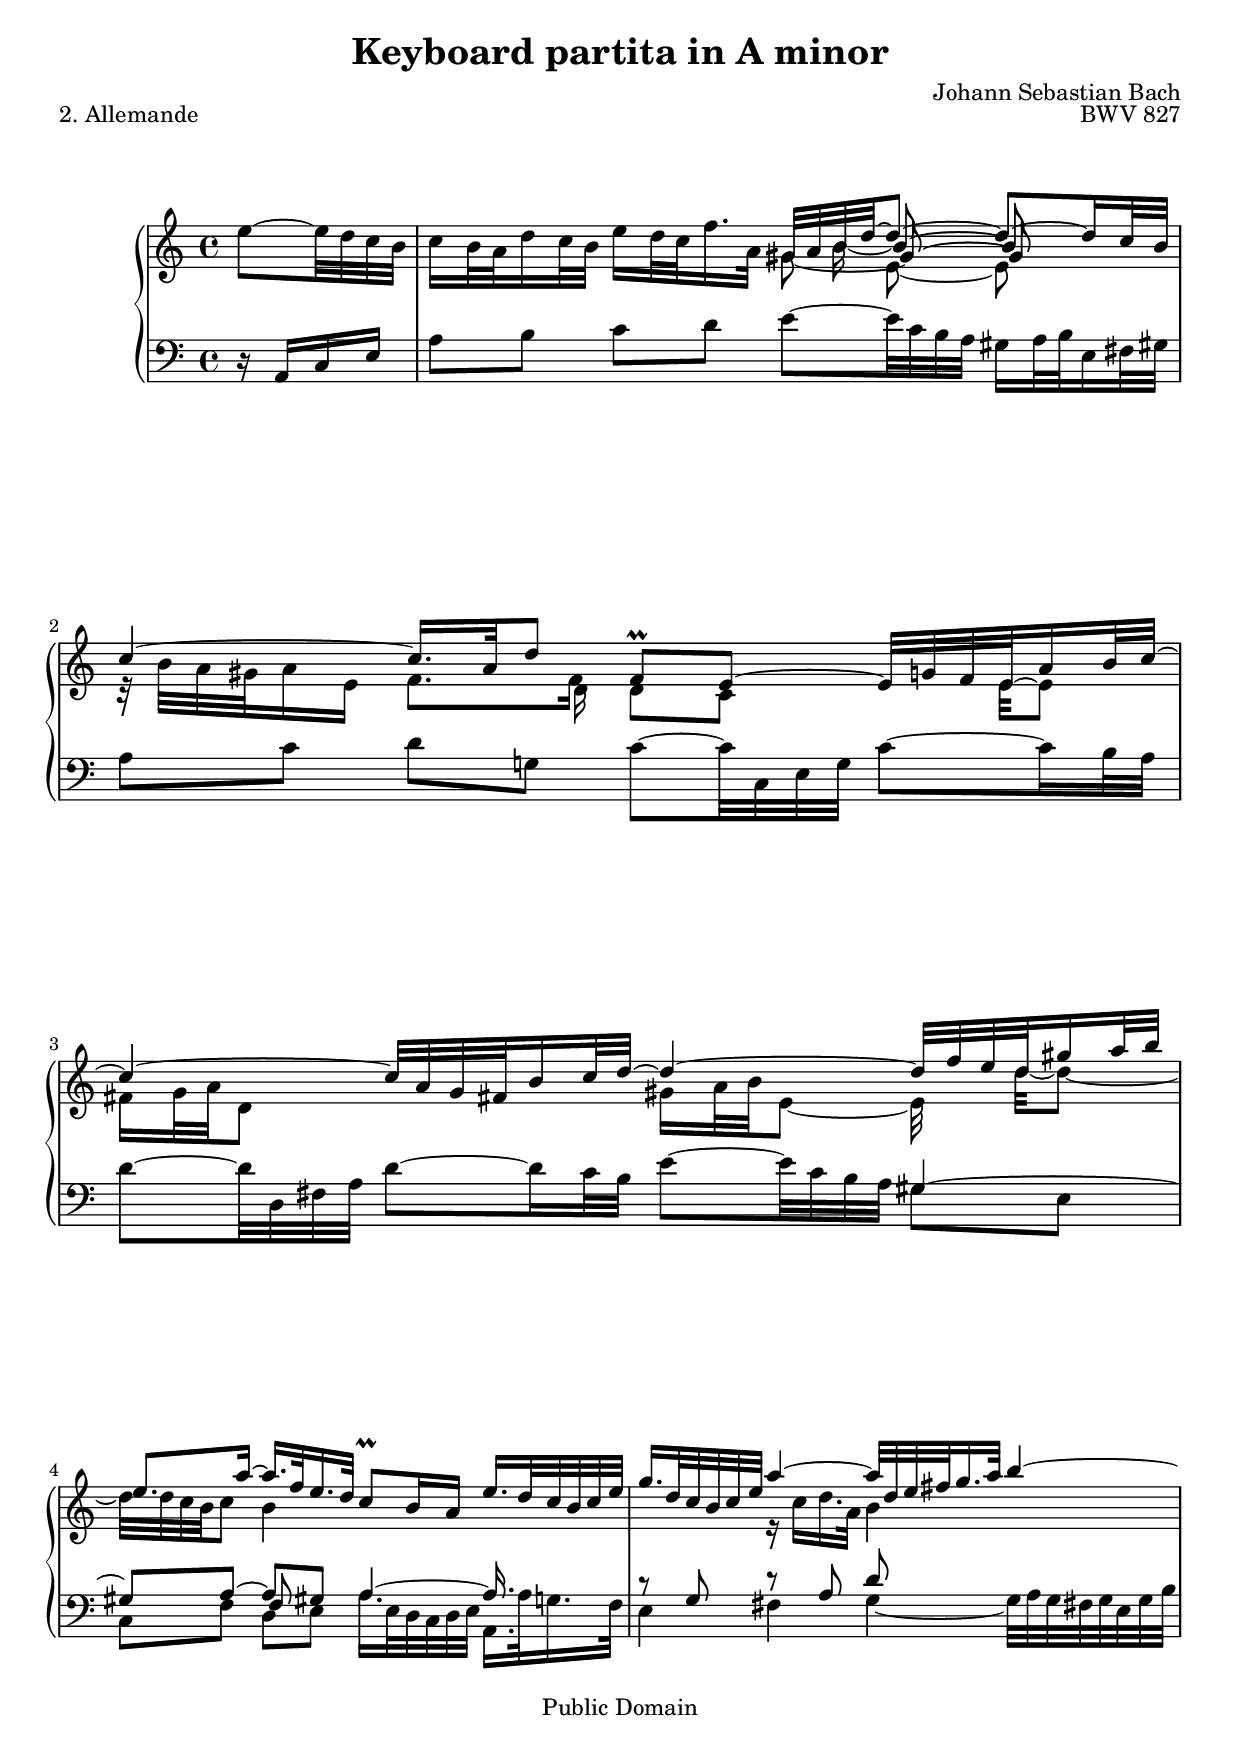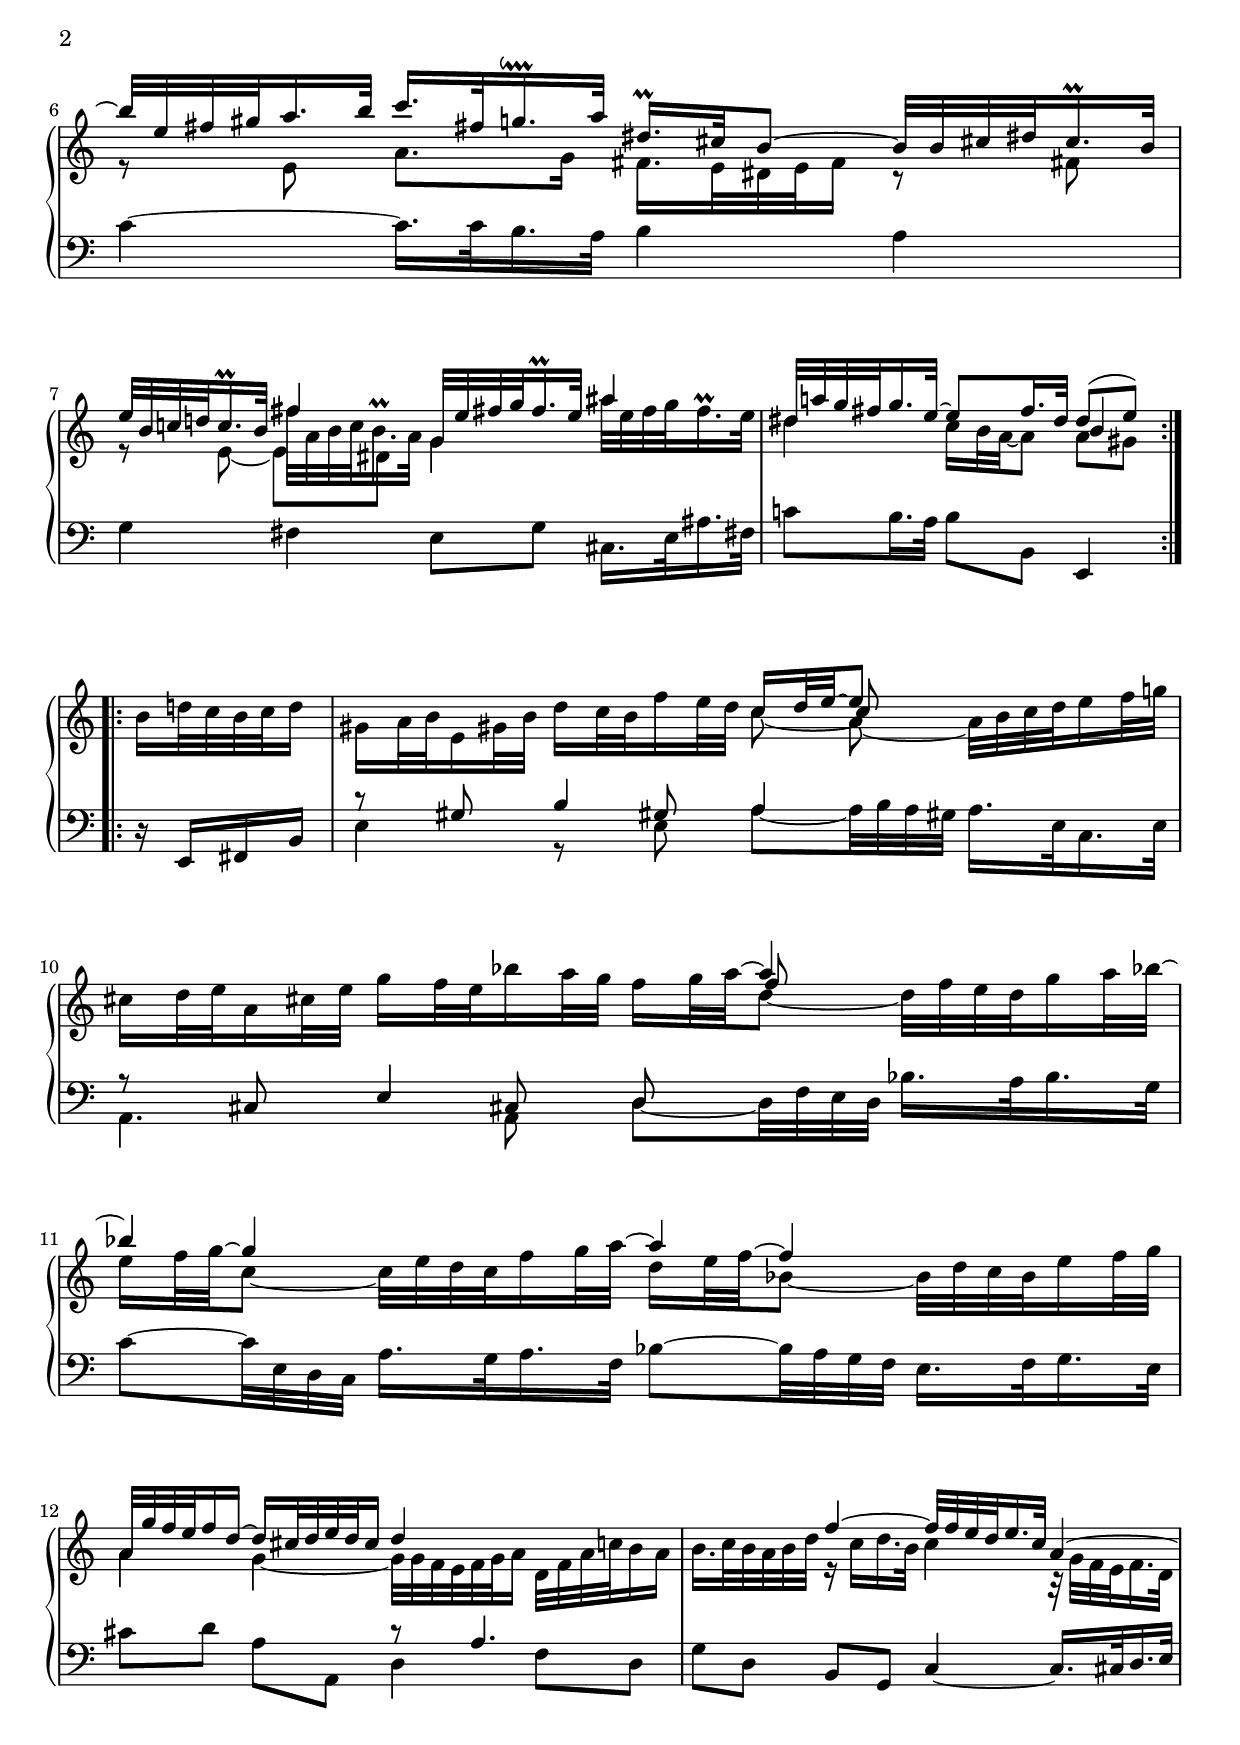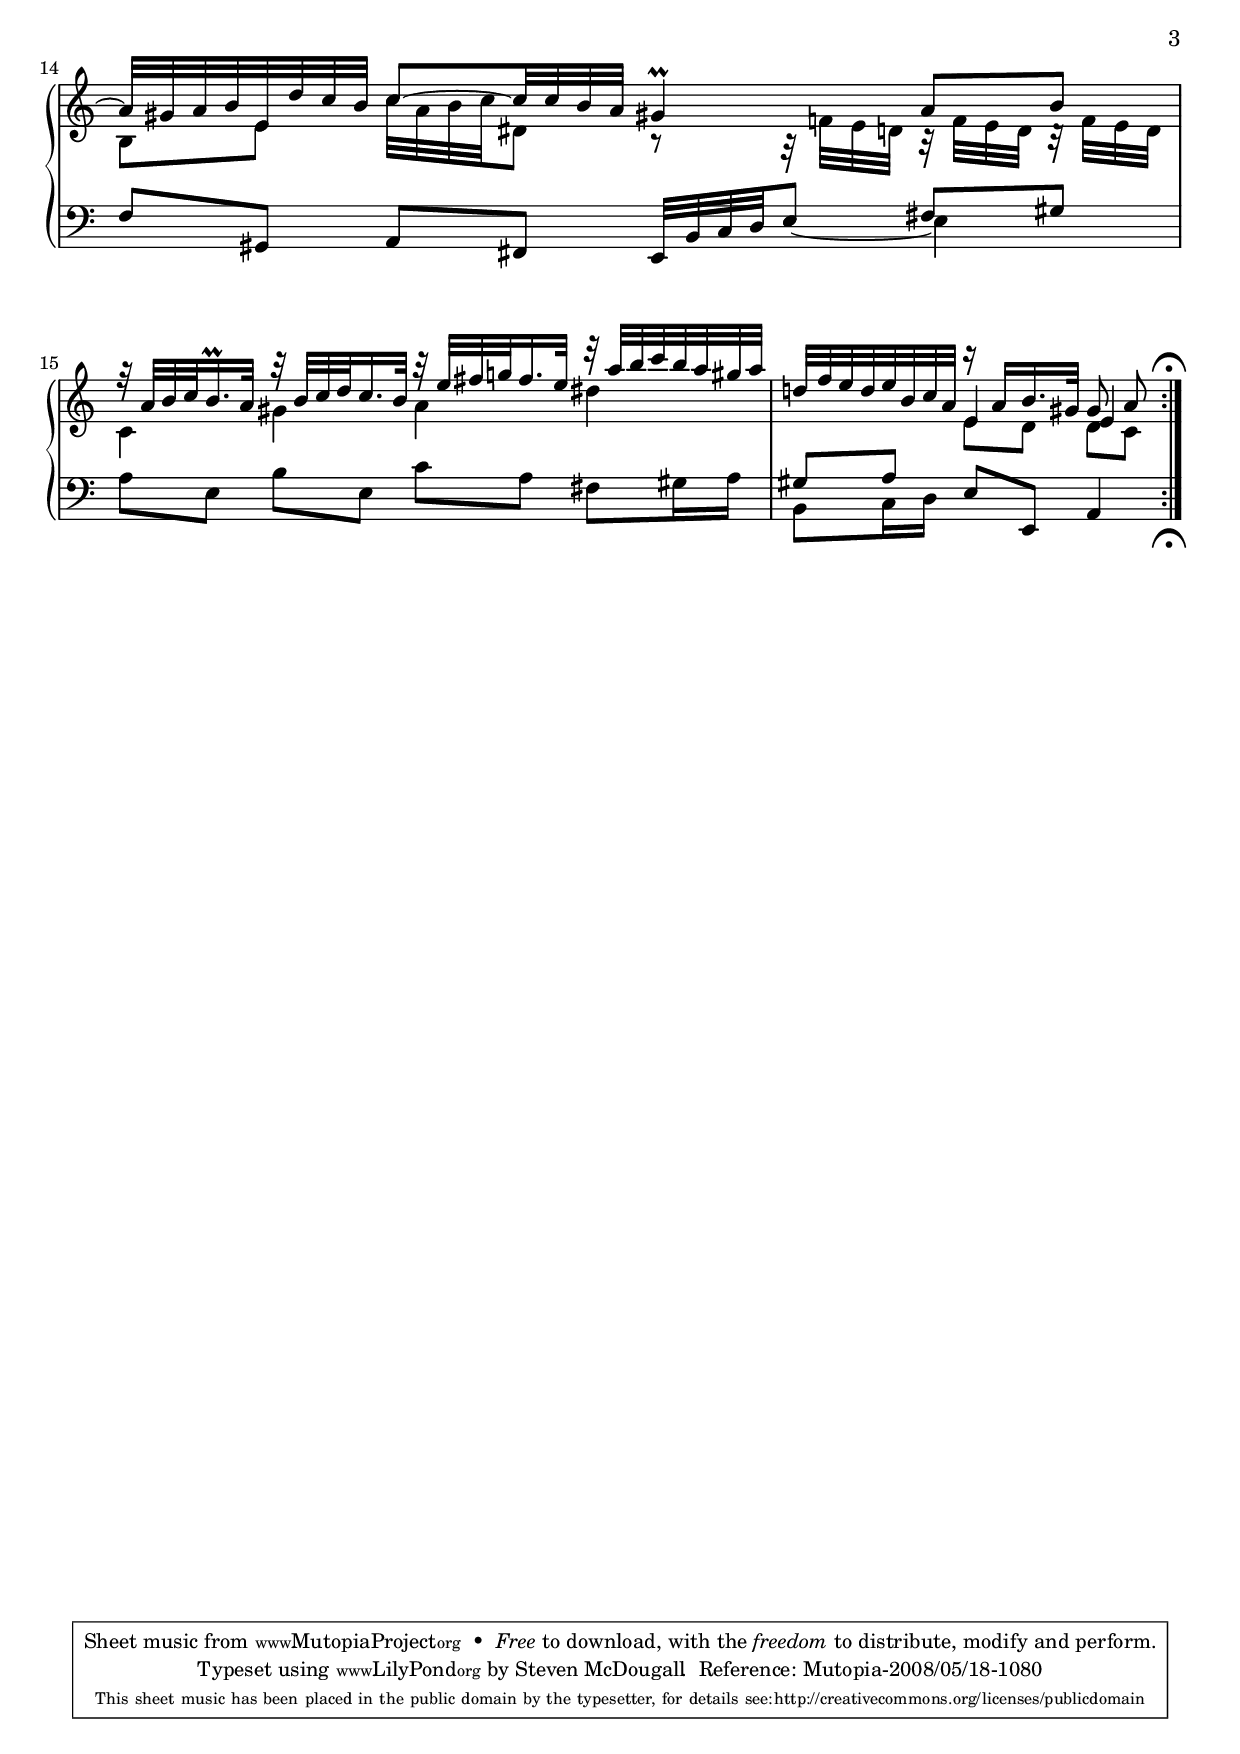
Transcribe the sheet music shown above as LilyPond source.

% This file prints Bach BWV 827, movement 2. Allemande

\version "2.10.33"

\header
{
  title    	    = "Keyboard partita in A minor"
  composer 	    = "Johann Sebastian Bach"
  opus     	    = "BWV 827"
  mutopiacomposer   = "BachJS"
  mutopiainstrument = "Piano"
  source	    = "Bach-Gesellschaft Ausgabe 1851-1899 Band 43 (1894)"
  sourceurl         = "http://imslp.org/wiki/Notebook_for_Anna_Magdalena_Bach_(Bach,_Johann_Sebastian)"
  sourceurltwo      = "http://world.std.com/~swmcd/steven/music/bach/Bach-AnnaMagdalena1725.pdf"
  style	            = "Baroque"
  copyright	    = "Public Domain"
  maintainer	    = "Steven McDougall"
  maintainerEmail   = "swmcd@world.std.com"
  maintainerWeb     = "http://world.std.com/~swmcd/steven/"
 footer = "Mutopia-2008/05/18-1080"
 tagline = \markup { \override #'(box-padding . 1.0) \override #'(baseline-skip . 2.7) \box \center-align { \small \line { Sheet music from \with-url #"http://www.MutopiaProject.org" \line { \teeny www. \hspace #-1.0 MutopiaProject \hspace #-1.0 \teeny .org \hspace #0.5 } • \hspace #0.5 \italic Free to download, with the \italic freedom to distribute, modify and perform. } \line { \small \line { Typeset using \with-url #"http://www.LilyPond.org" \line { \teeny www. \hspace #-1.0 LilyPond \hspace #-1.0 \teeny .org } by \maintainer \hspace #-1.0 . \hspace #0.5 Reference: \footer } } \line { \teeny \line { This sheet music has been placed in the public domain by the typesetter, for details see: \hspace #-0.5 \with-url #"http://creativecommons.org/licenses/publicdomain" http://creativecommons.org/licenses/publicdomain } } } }
}

% Acknowledgments
%
% Wolfgang Suppan <wsu@chello.at>

\include "english.ly"

% Beam Count function
bc = #(define-music-function (parser location left right) (integer? integer?)
#{
\set stemLeftBeamCount  = #$left
\set stemRightBeamCount = #$right   
#})

% force-hshift function
hs = #(define-music-function (parser location hshift) (number?)
#{
  \once \override NoteColumn #'force-hshift = #$hshift
#})

longStem = #(define-music-function (parser location length) (number?)
#{
  \once \override Stem #'length = #$length
#})

noStem = 
{ 
  \once \override Stem #'transparent = ##t 
  \once \override Stem #'length      = #12
}


upper = \relative c''
{
  \clef treble 
  \key a \minor

  \repeat volta 2
  {
    \partial 4 e8 ~ e32 d c b |

    % 1
    c16 b32 a d 16 c32 b e16 d32 c f16. a,32 

    << {                          \stemUp   \tieUp   gs32[ a b d         ~                           d 8] \noBeam ~ d 8 ~ d16 c32 b } 
       	 \new Voice { \voiceOne   \stemDown \tieDown s 16    b16 \noBeam ~ \stemUp \shiftOnn  \tieUp \override Stem #'length = #8
                                                                                                     b 8  \noBeam ~ b 8   s8        }

       	 \new Voice { \voiceThree \stemDown \tieDown gs 8        \noBeam ~ \stemUp \shiftOnnn \tieUp gs8  \noBeam ~ gs8   s8        } 
       	 \new Voice { \voiceTwo                      s  8                                            e 8  \noBeam ~ e 8   s8        } >>  |

    % 2
    << {            c'4 ~               c16. a32 d8      f, \prall e ~  e32[ g f e     a16 b32 c] ~ } \\
       {            r32 b[ a gs a16 e]  f8.         f16  d8        c    s4                          } \\
       { \voiceFour s4                  s8. \hs #.4 d16  s4             s16.     \tieUp e32 ~ e8           } >> |
                                                                                 % The source has e8. here, 
					      	                                 % but that's an abuse of notation 
                                                                                 % that LilyPond doesn't support. 
	 					                                      

% Without a line break here, measures 2 and 3 end up on the same line,
% and then the e32 ~ e8 tie in measure 2 gets squeezed down to nothing,
% and I couldn't find a good way to unsqueeze it.
\break

    % 3
    << { c'4 ~              c32[ a g fs! b16 c32 d] ~  d4 ~                d32[ f e d      gs16 a32 b] } \\
       { fs,16[ g32 a d,8]  s4                         gs16[ a32 b e,8] ~  e32  s16 d'32 ~ d8 ~        } >>  |
                                                                                    % The source has d8. here.  
                                                                                    %  cf. measure 2

    % 4
    << { e8.            a16 ~ a16.[ f32 e16. d32] } \\
       { d32[ d c b c8]       b4                  } >> \override Script #'padding = #2
                                                       c8 \prall b16 a e'16.[ \bc #2 #3 d32 \bc #3 #3 c b c e]   |

    % 5
    g16.[ \bc #2 #3 d32 \bc #3 #3 c b c e] << { a4 ~            a32[ d, e fs g16. a32] b4 ~ } \\
          				      { r16 c, d16. a32 b4                     s4   } >> |

% Without a page break here, the downprall in measure 6 gets pushed into the beams in measure 4.
% The score takes 3 pages either way.
\pageBreak

    % 6
    << { b'32[ e, fs gs a16. b32]   c16.[ fs,!32 g16. \downprall a32]  ds,16.[ \prall    cs32          b8] ~      b32[ b cs! ds! cs16. \prall b32] } \\
       { r8             e, \noBeam  a8.               g16              fs 16.[ \bc #2 #3 e32 \bc #3 #3 ds e fs16] r8             fs!               } >> |

    % 7
    << { e'32[ b c! d! c16. \prall b32]  fs'4                            g,32[ e' fs! g fs16. \prall e32]  as4                              } \\
       { s4                              \once \override Beam  #'positions = #'(-5 . -5)
          			         fs32[ a, b c b16. ^\prall a32]  g4                                as'32[ e fs g fs16. ^\prall e32] } \\
       { \voiceFour r8  e,8 \noBeam  ~   \once \override Beam  #'positions = #'(-7 . -7)  
          			         \hs #-1 e8   \hs #.3 ds         s4                                s4                               } >> |

    % 8
    << { ds'32[ a'! g fs g16. e32] ~  e8           fs16. ds32  ds8[( e ]) } \\
       { ds4                          c16[ b32 a ~ a8]         a 8[  gs]  } \\
       { s4                           s4                       b4         } >>
  }

  \repeat volta 2
  {
    \stemDown b16[ d!32 c b c d16] |

    % 9
    << { s4                        s4                    c 16 d32 e32  ~       e8   s4                     } \\
       { gs,16 a32 b e,16 gs!32 b  d16 c32 b f'16 e32 d  s 8                   a8 ~ a32[ b c d e16 f32 g!] } \\
       { \voiceFour s4             s4                    c,8 ~ \noBeam \stemUp c8   s4                     } >> |


    % 10
    << { s4                        s4                     s16 s32 \noStem a'32 ~ \longStem #8 a 8    s8         s16 s32 \noStem bf 32  ~ } \\
       { cs,16 d32 e a,16 cs!32 e  g16 f32 e bf'16 a32 g  f16 g32         a 32                d,8 ~  d32[ f e d g16 a32         bf!  ]   } \\
       { s4                        s4                     s8                                  f 8    s4                                  } >> |

    % 11
    << { bf4                           s8        s16 s32 \noStem a32 ~ a4                               s4                    } \\
       { e16[ f32         g     c,8] ~ c32 e d c f16 g32         a32   d,16[ e32         f32   bf,8] ~  bf32 d c bf e16 f32 g } \\
       { s16  s32 \noStem g32 ~ g 8    s4                              s 16  s32 \noStem f32 ~ f  8     s4                    } >> |

    % 12
    << { a,32[ g' f e f16 d] ~  d[ cs32 d e d cs16]  d4                   s4                 } \\
       { a4                     g4 ~                 g32[ g f e f g a16]  d,32[ f a c b16 a] } >> | 

    % 13
    << { s4                  f'4 ~             f32[ f e d e16. c32]  a4 ~                   } \\
       { b16.[ c32 b a b d]  r16 c16 d16. b32  c4                    r32 g32[ f e f16. d32] } >> | 

    % 14
    << { a'32[ gs a b e, d' c b]  \override Tie #'staff-position = #'1.5
                                  c  8[ ~     c  32 c b a]  gs!4 \prall              a8      b       } \\
       { b,8          e           c'32[ a b c ds, 8]        r8          r32 f!32 e d r f e d r f e d } >> |

    % 15
    << { r32 a'[ b c b16. \prall a32]  r32 b[ c d c16. b32]  r32 e[ fs g! fs16. e32]  r32 a[ b c b a gs a] } \\
       { c,,4                          gs'4                  a4                       ds4                  } >> |
     
    % 16
    << { d!32[ f e d e b c a]  r16 a b16. gs32  gs8 a  } \\
       { s4                    e8[   d]         d[  c] } \\
       { s4                    e4               e4     } >>
  }

  \override Score.RehearsalMark #'break-visibility = #begin-of-line-invisible
  \override Score.RehearsalMark #'extra-offset = #'( -0.6 . 0.0 )
  \mark \markup { \musicglyph #"scripts.ufermata" }
}

lower =
{
  \clef bass
  \key a \minor

  \repeat volta 2
  {
    \partial 4 r16 a,16 c e  				   		       	    	       |
    a8[ b]  c'[ d']  e'[ ~ e'32 c' b a]  gs16[ a32 b e16 fs32 gs!]	       	    	       | % 1
    a8[ c']  d'[ g!]  c'[ ~ c'32 c e g]  c'8 ~ c'16 b32 a      		       	    	       | % 2
    d'8[ ~ d'32 d fs a]  d'8 ~ d'16 c'32 b  e'8[ ~ e'32 c' b a]  << { gs4   ~ } \\
       							            { gs8 e   } >> 	       | % 3
    << { gs8[ a] ~  a[  gs]  \override Staff.NoteCollision #'merge-differently-dotted = ##t
			     a4  ~                                   a 16. s32 s8         } \\
       { c 8[ f]    d[  e ]  a16.[  % The source has a8. here, which is obviously wrong.
			           \bc #2 #3 e32 \bc #3 #3 d c d e]  a,16.[ a32 g16. f32] } \\
       { s4       f8 s8  s4                                      s4                       } >> | % 4
    << { r8 g r a d' s s4                  } \\
       { e4   fs  g ~  g32 a g fs! g e g b } >>                                	    	       | % 5
    c'4 ~ c'16.[ c'32 b16. a32] b4 a                                           	    	       | % 6
    g4  fs  e8[ g]  cs16.[ e32 as16. fs!32]                                    	    	       | % 7
    c'!8 b16. a32 b8 b, e,4
  }

  \repeat volta 2
  {
    % 8
    r16 e,16 fs, b, |

    % 9
    << { r8 gs  b4      a4                 } \\
       { e4     r8 e  8 a8[ ~ a32 b a gs!] } \\
       { s4     s8 gs!8 s4                 } >> a16.[ e32 c16. e32] |

    % 10
    << { r8   cs8 e4        d8    s8         } \\
       { a,4.        a , 8  d8[ ~ d32 f e d] } \\ 
       { s4       s8 cs ! 8 s4               } >> bf16.[ a32 bf16. g32] | 

    % 11
    c'8[ ~ c'32 e d c]  a16.[ g32 a16. f32]  bf8[ ~ bf32 a g f]  e16.[ f32 g16. e32] | 

    % 12
    cs'8[ d'] a[ a,] << { r8 a4.      } \\
		        { d4     f8 d } >> | 

    % 13
    g8[ d]  b,[ g,]  c4 ~  c16.[ cs32 d16. e32] |

    % 14
    << { f8[ gs,]  a,[ fs,]  e,32 b, c d e8 ~  fs8[ gs] } \\
       { s4        s4        s8  \noStem e8 ~  e4       } >> | 

    % 15
    a8[ e]  b[ e]  c'[ a]  fs[ gs16 a] | 

    % 16
    << { gs8[ a]    } \\ 
       { b,8  c16 d } >> e8[ e,]  a,4
  }

  \override Staff.RehearsalMark #'direction = #-1
  \override Score.RehearsalMark #'extra-offset = #'( -0.6 . 0.0 )
  \mark \markup { \musicglyph #"scripts.dfermata" }
}

\score 
{
  \new PianoStaff
  <<
    \new Staff = upper \upper
    \new Staff = lower \lower
  >>
  
  \layout
  {
    \context 
    {
      \Score
      \remove "Mark_engraver"
    }
    \context 
    {
      \Staff
      \consists "Mark_engraver"
    }
  } 

  \header { piece = "2. Allemande" }

  \midi   
  {
    \context 
    {
      \Score
      tempoWholesPerMinute = #(ly:make-moment 40 4)
    }
  }

}
